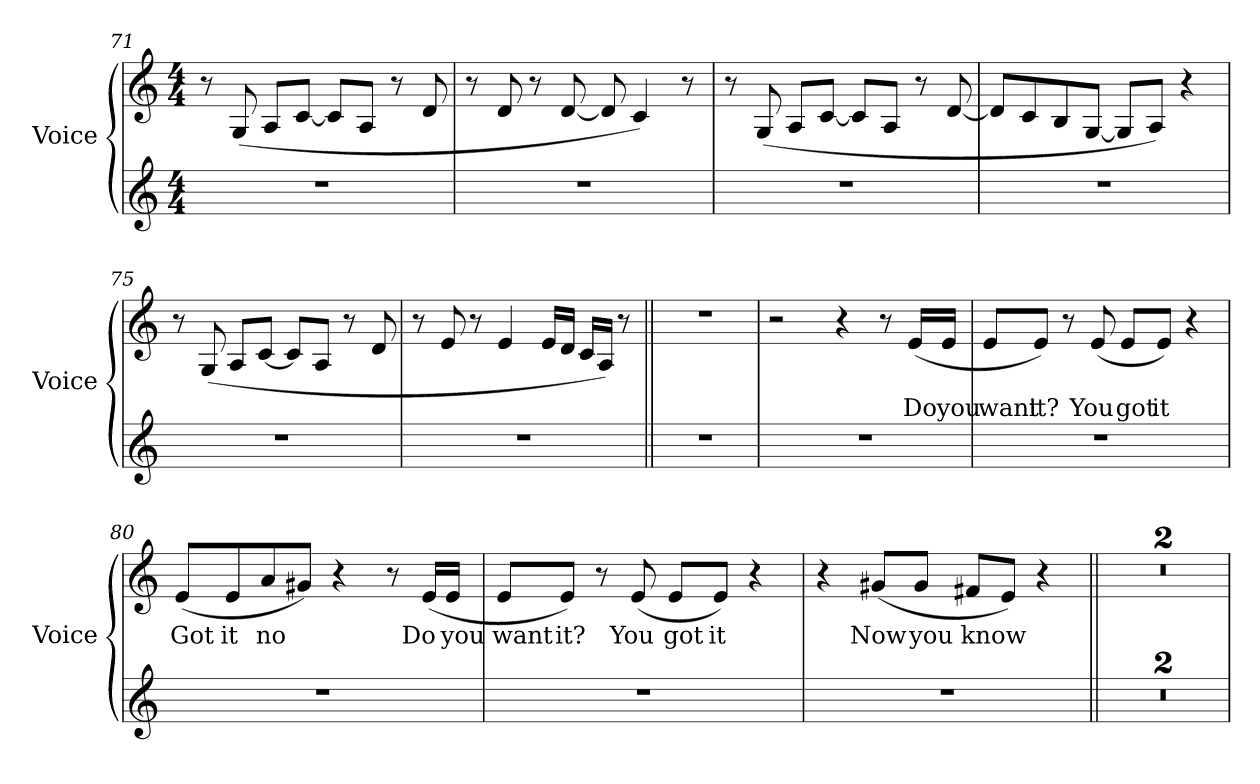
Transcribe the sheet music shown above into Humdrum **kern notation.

**kern	**kern	**text
*part2	*part1	*part1
*staff2	*staff1	*staff1
*I"Voice	*I"Voice	*
*I'Voice	*I'Voice	*
*clefG2	*clefG2	*
*k[]	*k[]	*
*C:	*C:	*
*M4/4	*M4/4	*
=71	=71	=71
1r	8r	.
.	(8Gi/	.
.	8Ai/L	.
.	[8ci/J	.
.	8ci/L]	.
.	8Ai/J	.
.	8r	.
.	8di/	.
=72	=72	=72
1r	8r	.
.	8di/	.
.	8r	.
.	[8di/	.
.	8di/]	.
.	4ci/)	.
.	8r	.
=73	=73	=73
1r	8r	.
.	(8Gi/	.
.	8Ai/L	.
.	[8ci/J	.
.	8ci/L]	.
.	8Ai/J	.
.	8r	.
.	[8di/	.
!!LO:LB:g=z
=74	=74	=74
1r	8di/L]	.
.	8ci/	.
.	8Bi/	.
.	[8Gi/J	.
.	8Gi/L]	.
.	8Ai/J)	.
.	4r	.
=75	=75	=75
1r	8r	.
.	(8Gi/	.
.	8Ai/L	.
.	[8ci/J	.
.	8ci/L]	.
.	8Ai/J	.
.	8r	.
.	8di/	.
=76	=76	=76
1r	8r	.
.	8ei/	.
.	8r	.
.	4ei/	.
.	16ei/LL	.
.	16di/JJ	.
.	16ci/LL	.
.	16Ai/JJ)	.
.	8r	.
=77||	=77||	=77||
1r	1r	.
!!LO:LB:g=z
=78	=78	=78
1r	2r	.
.	4r	.
.	8r	.
!	!	!LO:LY:b:color=#000000
.	(16ei/LL	Do
!	!	!LO:LY:b:color=#000000
.	16ei/JJ	you
=79	=79	=79
!	!	!LO:LY:b:color=#000000
1r	8ei/L	want
!	!	!LO:LY:b:color=#000000
.	8ei/J)	it?
.	8r	.
!	!	!LO:LY:b:color=#000000
.	(8ei/	You
!	!	!LO:LY:b:color=#000000
.	8ei/L	got
!	!	!LO:LY:b:color=#000000
.	8ei/J)	it
.	4r	.
=80	=80	=80
!	!	!LO:LY:b:color=#000000
1r	(8ei/L	Got
!	!	!LO:LY:b:color=#000000
.	8ei/	it
!	!	!LO:LY:b:color=#000000
.	8ai/	no
.	8g#Xi/J)	.
.	4r	.
.	8r	.
!	!	!LO:LY:b:color=#000000
.	(16ei/LL	Do
!	!	!LO:LY:b:color=#000000
.	16ei/JJ	you
=81	=81	=81
!	!	!LO:LY:b:color=#000000
1r	8ei/L	want
!	!	!LO:LY:b:color=#000000
.	8ei/J)	it?
.	8r	.
!	!	!LO:LY:b:color=#000000
.	(8ei/	You
!	!	!LO:LY:b:color=#000000
.	8ei/L	got
!	!	!LO:LY:b:color=#000000
.	8ei/J)	it
.	4r	.
!!LO:LB:g=z
=82	=82	=82
1r	4r	.
!	!	!LO:LY:b:color=#000000
.	(8g#Xi/L	Now
!	!	!LO:LY:b:color=#000000
.	8g#i/J	you
!	!	!LO:LY:b:color=#000000
.	8f#Xi/L	know
.	8ei/J)	.
.	4r	.
=83||	=83||	=83||
1r	1r	.
=84	=84	=84
1r	1r	.
=	=	=
*-	*-	*-
